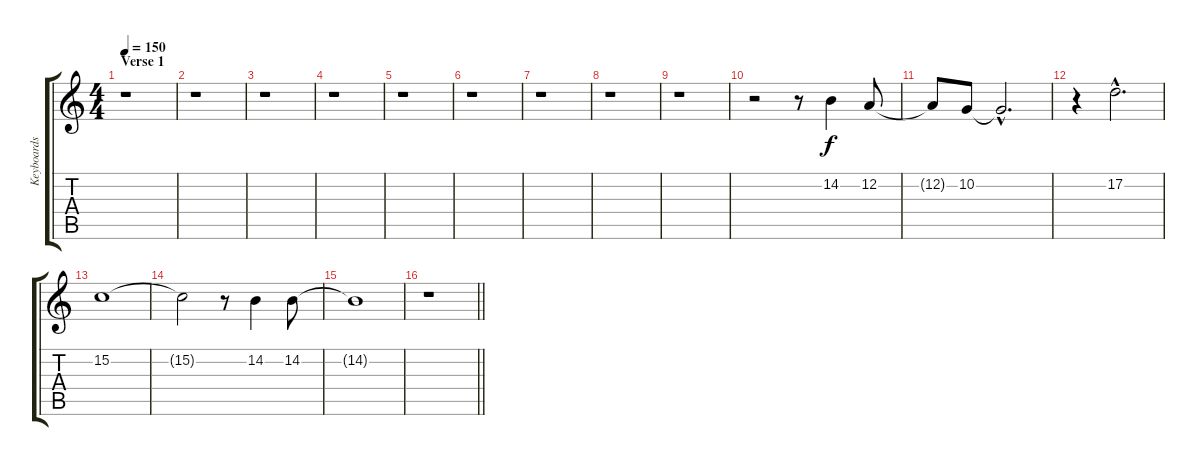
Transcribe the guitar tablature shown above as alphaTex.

\track ("Keyboards" "Keyboards") {instrument fx4atmosphere}
\staff {score tabs}
\tuning (D4 A3 F3 C3 G2 C2) {hide}
\ts (4 4)
\section ("" "Verse 1")
\tempo 150
\clef g2
\ks c
r.1{dy f} |
r.1 |
r.1 |
r.1 |
r.1 |
r.1 |
r.1 |
r.1 |
r.1 |
r.2 r.8 14.2.4 12.2.8 |
12.2{t}.8 10.2.8 10.2{hac t}.2{d} |
r.4 17.2{hac}.2{d} |
15.2.1 |
15.2{t}.2 r.8 14.2.4 14.2.8 |
14.2{t}.1 |
\barLineRight lightlight
r.1
